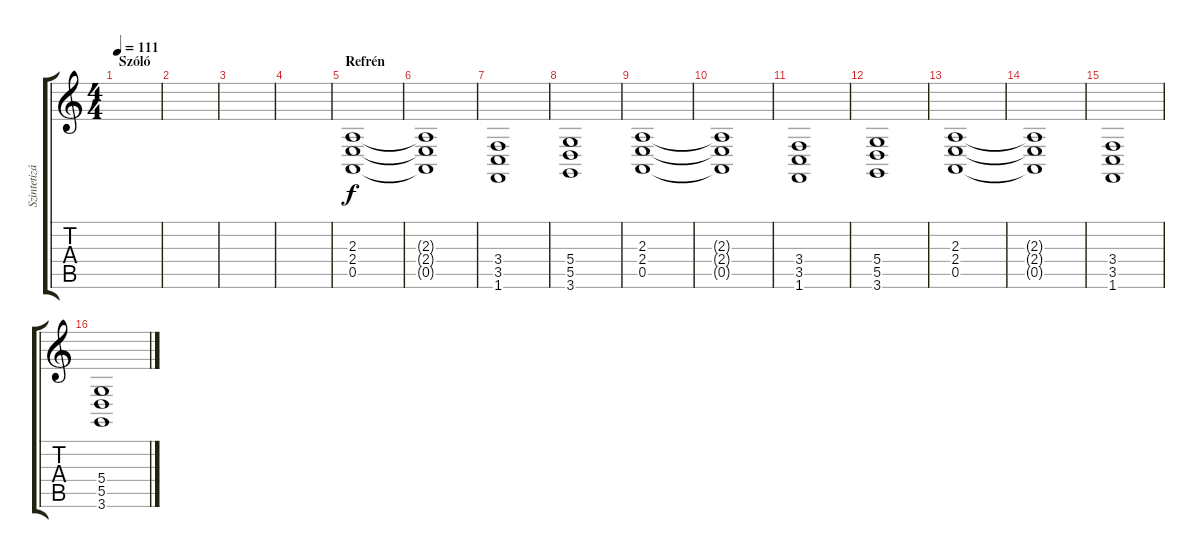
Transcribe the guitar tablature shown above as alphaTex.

\track ("Szintetizátor" "Szintetizá") {instrument synthstrings1}
\staff {score tabs}
\tuning (E4 B3 G3 D3 A2 E2) {hide}
\ts (4 4)
\section ("" "Szóló")
\tempo 111
\clef g2
\ks c
|
|
|
|
\section ("" "Refrén")
(2.3 2.4 0.5).1{volume 10} |
(2.3{t} 2.4{t} 0.5{t}).1 |
(3.4 3.5 1.6).1 |
(5.4 5.5 3.6).1 |
(2.3 2.4 0.5).1 |
(2.3{t} 2.4{t} 0.5{t}).1 |
(3.4 3.5 1.6).1 |
(5.4 5.5 3.6).1 |
(2.3 2.4 0.5).1{volume 10} |
(2.3{t} 2.4{t} 0.5{t}).1 |
(3.4 3.5 1.6).1 |
(5.4 5.5 3.6).1
